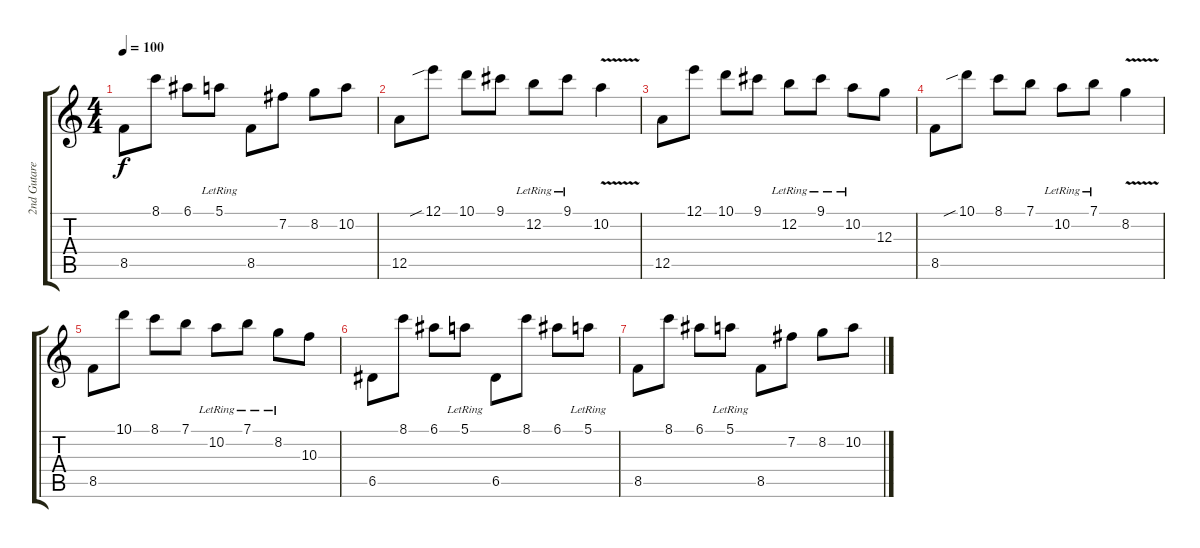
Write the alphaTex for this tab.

\track ("2nd Gutare" "2nd Gutare") {instrument distortionguitar}
\staff {score tabs}
\tuning (E4 B3 G3 D3 A2 E2) {hide}
\ts (4 4)
\tempo 100
\clef g2
\ks c
8.5.8{dy f} 8.1.8 6.1.8 5.1{lr}.8 8.5.8 7.2.8 8.2.8 10.2.8 |
12.5.8{volume 0} 12.1{sib}.8 10.1.8 9.1.8 12.2{lr}.8 9.1{lr}.8 10.2{v}.4 |
12.5.8 12.1.8 10.1.8 9.1.8 12.2{lr}.8 9.1{lr}.8 10.2{lr}.8 12.3.8 |
8.5.8 10.1{sib}.8 8.1.8 7.1.8 10.2{lr}.8 7.1{lr}.8 8.2{v}.4 |
8.5.8 10.1.8 8.1.8 7.1.8 10.2{lr}.8 7.1{lr}.8 8.2{lr}.8 10.3.8 |
6.5.8 8.1.8 6.1.8 5.1{lr}.8 6.5.8 8.1.8 6.1.8 5.1{lr}.8 |
8.5.8 8.1.8 6.1.8 5.1{lr}.8 8.5.8 7.2.8 8.2.8 10.2.8
